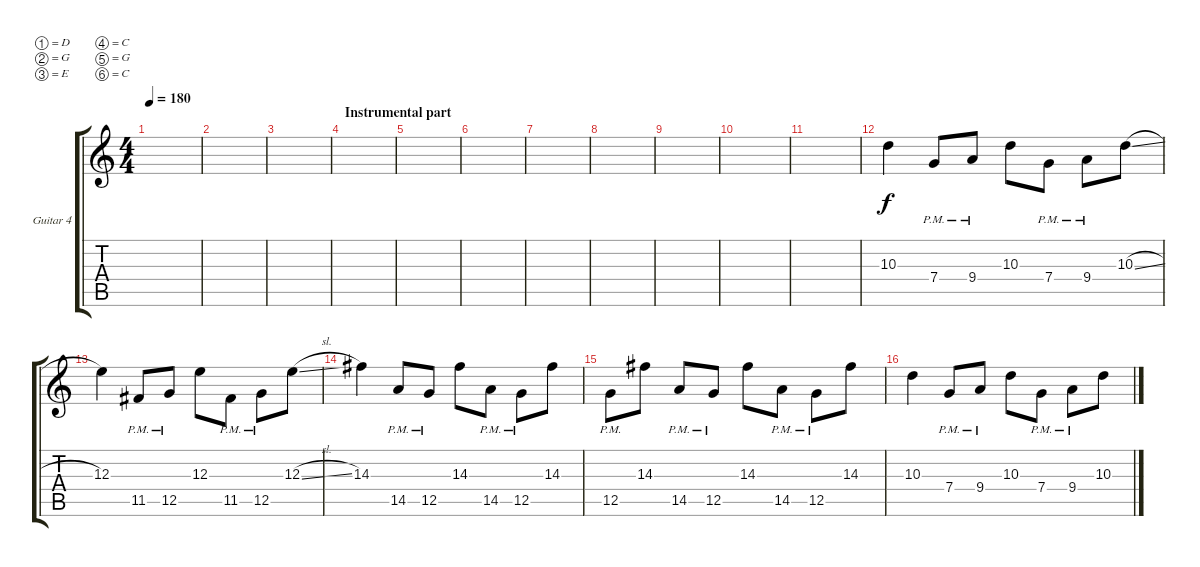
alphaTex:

\bracketExtendMode groupsimilarinstruments
\firstSystemTrackNameOrientation horizontal
\otherSystemsTrackNameOrientation horizontal
\track ("Additionnal Guitar 2 / Lead" "Guitar 4") {instrument distortionguitar}
\staff {score tabs}
\tuning (D4 G3 E3 C3 G2 C2)
\ts (4 4)
\tempo 180
\clef g2
\scale
0.333333
\ks c
|
\scale
0.333333 |
\scale
0.333333 |
\section ("" "Instrumental part")
\scale
0.333333 |
\scale
0.333333 |
\scale
0.333333 |
\scale
0.333333 |
\scale
0.333333 |
\scale
0.333333 |
\scale
0.333333 |
\scale
0.333333 |
\scale
0.333333 10.3.4 7.4{pm}.8 9.4{pm}.8 10.3.8 7.4{pm}.8 9.4{pm}.8 10.3{sl}.8 |
\scale
0.333333 12.3.4 11.5{pm}.8 12.5{pm}.8 12.3.8 11.5{pm}.8 12.5{pm}.8 12.3{sl}.8 |
\scale
0.333333 14.3.4 14.5{pm}.8 12.5{pm}.8 14.3.8 14.5{pm}.8 12.5{pm}.8 14.3.8 |
\scale
0.333333 12.5{pm}.8 14.3.8 14.5{pm}.8 12.5{pm}.8 14.3.8 14.5{pm}.8 12.5{pm}.8 14.3.8 |
\scale
0.333333 10.3.4 7.4{pm}.8 9.4{pm}.8 10.3.8 7.4{pm}.8 9.4{pm}.8 10.3{sl}.8
